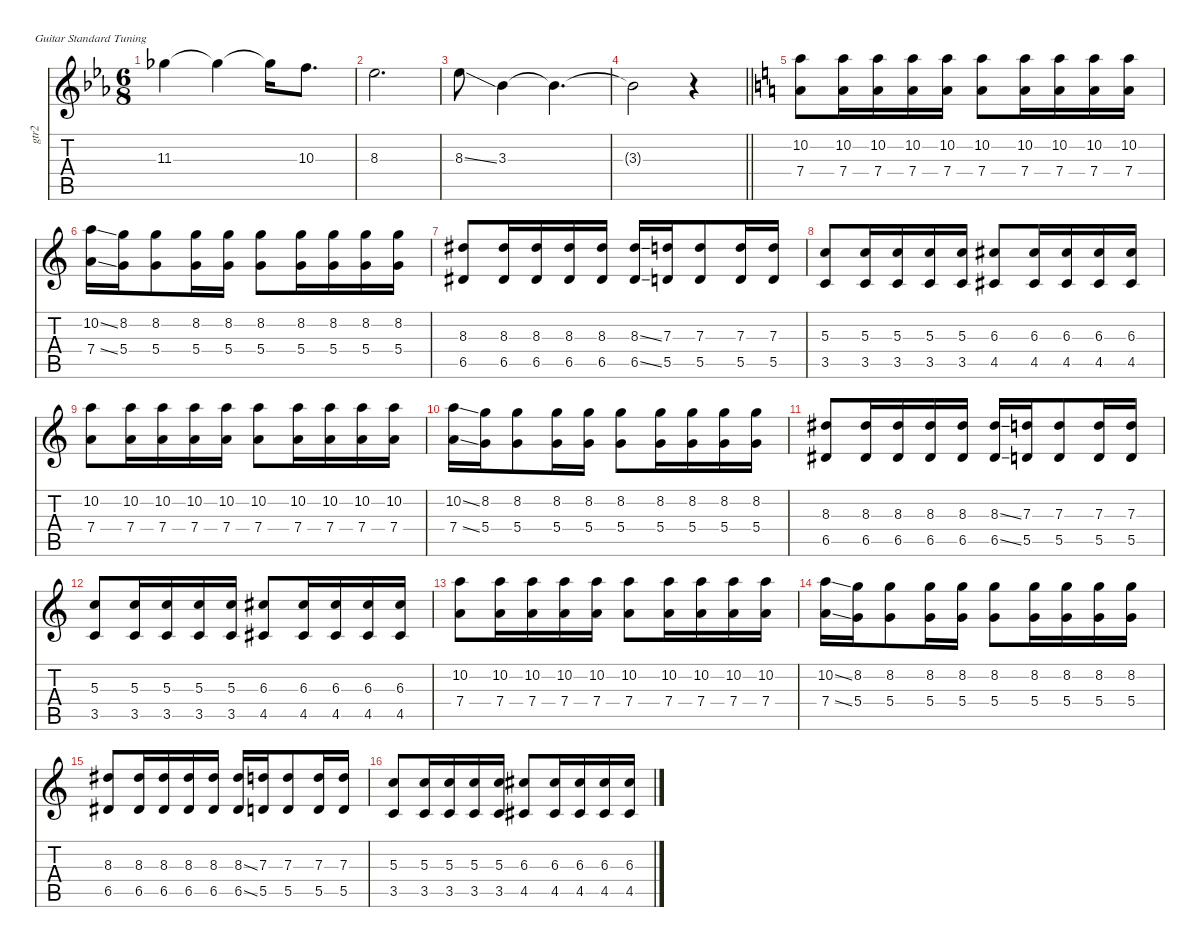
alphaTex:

\defaultSystemsLayout 4
\hideDynamics
\bracketExtendMode nobrackets
\otherSystemsTrackNameOrientation horizontal
\track ("Guitar 2" "gtr2") {defaultSystemsLayout 4 instrument overdrivenguitar}
\staff {score tabs}
\tuning (E4 B3 G3 D3 A2 E2)
\ts (6 8)
\tempo (93 hide)
\clef g2
\ks cminor
11.3{acc b}.4{dy ff beam Down} 11.3{t acc b}.4{dy f beam Down} 11.3{t acc b}.16{beam Down} 10.3{acc forcenatural}.8{d dy ff beam Down} |
8.3{acc b}.2{d beam Down} |
8.3{ss acc b}.8{beam Down} 3.3{acc b}.4{beam Down} 3.3{t acc b}.4{d dy f beam Down} |
\barLineRight lightlight
3.3{t acc b}.2{beam Down} r.4{beam Down} |
\tempo (91.5 hide)
\ks aminor
(10.2 7.4).8{beam Down} (10.2 7.4).16{beam Down} (10.2 7.4).16{beam Down} (10.2 7.4).16{beam Down} (10.2 7.4).16{beam Down} (10.2 7.4).8{beam Down} (10.2 7.4).16{beam Down} (10.2 7.4).16{beam Down} (10.2 7.4).16{beam Down} (10.2 7.4).16{beam Down} |
(10.2{ss} 7.4{ss}).16{beam Down} (8.2 5.4).16{beam Down} (8.2 5.4).8{beam Down} (8.2 5.4).16{beam Down} (8.2 5.4).16{beam Down} (8.2 5.4).8{beam Down} (8.2 5.4).16{beam Down} (8.2 5.4).16{beam Down} (8.2 5.4).16{beam Down} (8.2 5.4).16{beam Down} |
\tempo (93 hide)
(8.3{acc #} 6.5{acc #}).8{dy mf beam Up} (8.3{acc #} 6.5{acc #}).16{beam Up} (8.3{acc #} 6.5{acc #}).16{beam Up} (8.3{acc #} 6.5{acc #}).16{beam Up} (8.3{acc #} 6.5{acc #}).16{beam Up} (8.3{ss acc #} 6.5{ss acc #}).16{beam Up} (7.3 5.5).16{beam Up} (7.3 5.5).8{beam Up} (7.3 5.5).16{beam Up} (7.3 5.5).16{beam Up} |
(5.3 3.5).8{beam Up} (5.3 3.5).16{beam Up} (5.3 3.5).16{beam Up} (5.3 3.5).16{beam Up} (5.3 3.5).16{beam Up} (6.3{acc #} 4.5{acc #}).8{dy ff beam Up} (6.3{acc #} 4.5{acc #}).16{beam Up} (6.3{acc #} 4.5{acc #}).16{beam Up} (6.3{acc #} 4.5{acc #}).16{beam Up} (6.3{acc #} 4.5{acc #}).16{beam Up} |
\tempo (91.5 hide)
(10.2 7.4).8{dy f beam Down} (10.2 7.4).16{beam Down} (10.2 7.4).16{beam Down} (10.2 7.4).16{beam Down} (10.2 7.4).16{beam Down} (10.2 7.4).8{beam Down} (10.2 7.4).16{beam Down} (10.2 7.4).16{beam Down} (10.2 7.4).16{beam Down} (10.2 7.4).16{beam Down} |
(10.2{ss} 7.4{ss}).16{beam Down} (8.2 5.4).16{beam Down} (8.2 5.4).8{beam Down} (8.2 5.4).16{beam Down} (8.2 5.4).16{beam Down} (8.2 5.4).8{beam Down} (8.2 5.4).16{beam Down} (8.2 5.4).16{beam Down} (8.2 5.4).16{beam Down} (8.2 5.4).16{beam Down} |
\tempo (93 hide)
(8.3{acc #} 6.5{acc #}).8{dy mf beam Up} (8.3{acc #} 6.5{acc #}).16{beam Up} (8.3{acc #} 6.5{acc #}).16{beam Up} (8.3{acc #} 6.5{acc #}).16{beam Up} (8.3{acc #} 6.5{acc #}).16{beam Up} (8.3{ss acc #} 6.5{ss acc #}).16{beam Up} (7.3 5.5).16{beam Up} (7.3 5.5).8{beam Up} (7.3 5.5).16{beam Up} (7.3 5.5).16{beam Up} |
(5.3 3.5).8{beam Up} (5.3 3.5).16{beam Up} (5.3 3.5).16{beam Up} (5.3 3.5).16{beam Up} (5.3 3.5).16{beam Up} (6.3{acc #} 4.5{acc #}).8{dy ff beam Up} (6.3{acc #} 4.5{acc #}).16{beam Up} (6.3{acc #} 4.5{acc #}).16{beam Up} (6.3{acc #} 4.5{acc #}).16{beam Up} (6.3{acc #} 4.5{acc #}).16{beam Up} |
\tempo (91.5 0.00735294 hide)
(10.2 7.4).8{dy f beam Down} (10.2 7.4).16{beam Down} (10.2 7.4).16{beam Down} (10.2 7.4).16{beam Down} (10.2 7.4).16{beam Down} (10.2 7.4).8{beam Down} (10.2 7.4).16{beam Down} (10.2 7.4).16{beam Down} (10.2 7.4).16{beam Down} (10.2 7.4).16{beam Down} |
(10.2{ss} 7.4{ss}).16{beam Down} (8.2 5.4).16{beam Down} (8.2 5.4).8{beam Down} (8.2 5.4).16{beam Down} (8.2 5.4).16{beam Down} (8.2 5.4).8{beam Down} (8.2 5.4).16{beam Down} (8.2 5.4).16{beam Down} (8.2 5.4).16{beam Down} (8.2 5.4).16{beam Down} |
\tempo (93 hide)
(8.3{acc #} 6.5{acc #}).8{dy mf beam Up} (8.3{acc #} 6.5{acc #}).16{beam Up} (8.3{acc #} 6.5{acc #}).16{beam Up} (8.3{acc #} 6.5{acc #}).16{beam Up} (8.3{acc #} 6.5{acc #}).16{beam Up} (8.3{ss acc #} 6.5{ss acc #}).16{beam Up} (7.3 5.5).16{beam Up} (7.3 5.5).8{beam Up} (7.3 5.5).16{beam Up} (7.3 5.5).16{beam Up} |
(5.3 3.5).8{beam Up} (5.3 3.5).16{beam Up} (5.3 3.5).16{beam Up} (5.3 3.5).16{beam Up} (5.3 3.5).16{beam Up} (6.3{acc #} 4.5{acc #}).8{dy ff beam Up} (6.3{acc #} 4.5{acc #}).16{beam Up} (6.3{acc #} 4.5{acc #}).16{beam Up} (6.3{acc #} 4.5{acc #}).16{beam Up} (6.3{acc #} 4.5{acc #}).16{beam Up}
